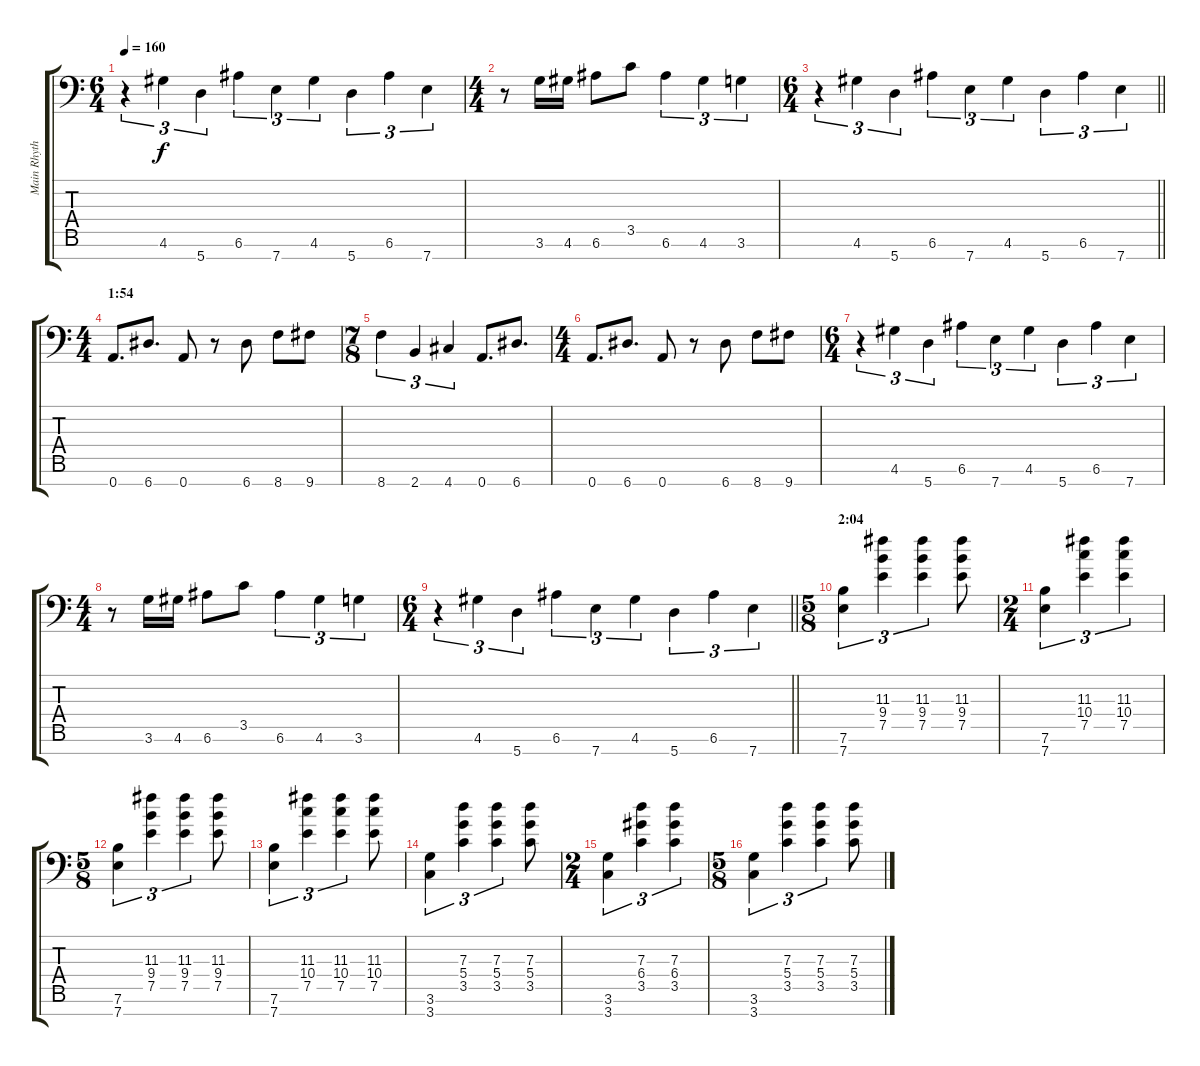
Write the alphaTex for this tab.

\track ("Main Rhythm Guitar L Different Sound" "Main Rhyth") {mute instrument overdrivenguitar}
\staff {score tabs}
\tuning (E4 B3 G3 D3 A2 E2 A1) {hide}
\ts (6 4)
\tempo 160
\clef f4
\ks c
r.4{tu (3 2) dy f} 4.6.4{tu (3 2)} 5.7.4{tu (3 2)} 6.6.4{tu (3 2)} 7.7.4{tu (3 2)} 4.6.4{tu (3 2)} 5.7.4{tu (3 2)} 6.6.4{tu (3 2)} 7.7.4{tu (3 2)} |
\ts (4 4)
r.8 3.6.16 4.6.16 6.6.8 3.5.8 6.6.4{tu (3 2)} 4.6.4{tu (3 2)} 3.6.4{tu (3 2)} |
\ts (6 4)
\barLineRight lightlight
r.4{tu (3 2)} 4.6.4{tu (3 2)} 5.7.4{tu (3 2)} 6.6.4{tu (3 2)} 7.7.4{tu (3 2)} 4.6.4{tu (3 2)} 5.7.4{tu (3 2)} 6.6.4{tu (3 2)} 7.7.4{tu (3 2)} |
\ts (4 4)
\section ("" "1:54")
0.7.8{d} 6.7.8{d} 0.7.8 r.8 6.7.8 8.7.8 9.7.8 |
\ts (7 8)
8.7.4{tu (3 2)} 2.7.4{tu (3 2)} 4.7.4{tu (3 2)} 0.7.8{d} 6.7.8{d} |
\ts (4 4)
0.7.8{d} 6.7.8{d} 0.7.8 r.8 6.7.8 8.7.8 9.7.8 |
\ts (6 4)
r.4{tu (3 2)} 4.6.4{tu (3 2)} 5.7.4{tu (3 2)} 6.6.4{tu (3 2)} 7.7.4{tu (3 2)} 4.6.4{tu (3 2)} 5.7.4{tu (3 2)} 6.6.4{tu (3 2)} 7.7.4{tu (3 2)} |
\ts (4 4)
r.8 3.6.16 4.6.16 6.6.8 3.5.8 6.6.4{tu (3 2)} 4.6.4{tu (3 2)} 3.6.4{tu (3 2)} |
\ts (6 4)
\barLineRight lightlight
r.4{tu (3 2)} 4.6.4{tu (3 2)} 5.7.4{tu (3 2)} 6.6.4{tu (3 2)} 7.7.4{tu (3 2)} 4.6.4{tu (3 2)} 5.7.4{tu (3 2)} 6.6.4{tu (3 2)} 7.7.4{tu (3 2)} |
\ts (5 8)
\section ("" "2:04")
(7.6 7.7).4{tu (3 2)} (11.3 9.4 7.5).4{tu (3 2)} (11.3 9.4 7.5).4{tu (3 2)} (11.3 9.4 7.5).8 |
\ts (2 4)
(7.6 7.7).4{tu (3 2)} (11.3 10.4 7.5).4{tu (3 2)} (11.3 10.4 7.5).4{tu (3 2)} |
\ts (5 8)
(7.6 7.7).4{tu (3 2)} (11.3 9.4 7.5).4{tu (3 2)} (11.3 9.4 7.5).4{tu (3 2)} (11.3 9.4 7.5).8 |
(7.6 7.7).4{tu (3 2)} (11.3 10.4 7.5).4{tu (3 2)} (11.3 10.4 7.5).4{tu (3 2)} (11.3 10.4 7.5).8 |
(3.6 3.7).4{tu (3 2)} (7.3 5.4 3.5).4{tu (3 2)} (7.3 5.4 3.5).4{tu (3 2)} (7.3 5.4 3.5).8 |
\ts (2 4)
(3.6 3.7).4{tu (3 2)} (7.3 6.4 3.5).4{tu (3 2)} (7.3 6.4 3.5).4{tu (3 2)} |
\ts (5 8)
(3.6 3.7).4{tu (3 2)} (7.3 5.4 3.5).4{tu (3 2)} (7.3 5.4 3.5).4{tu (3 2)} (7.3 5.4 3.5).8
